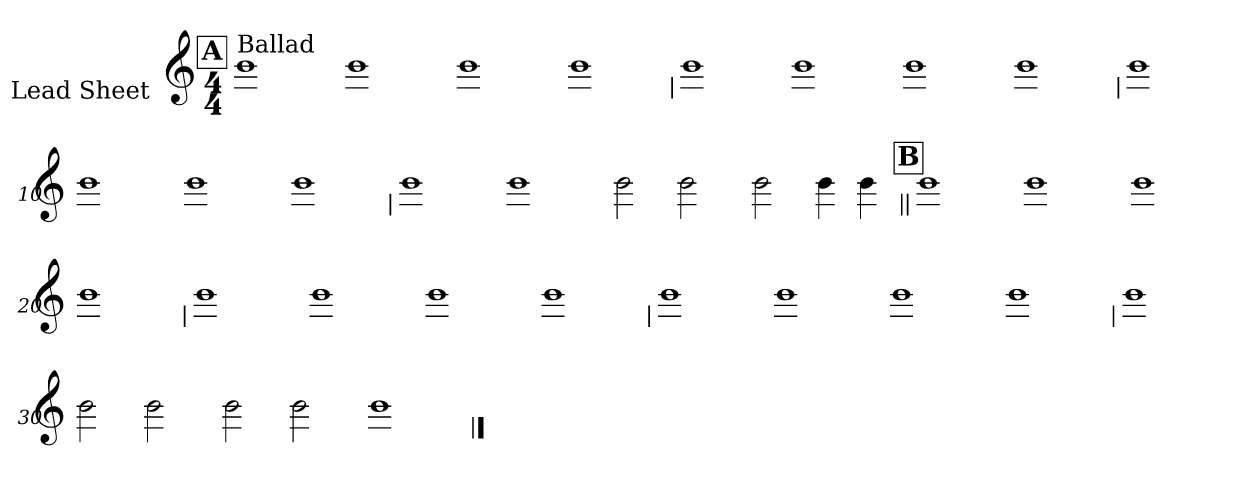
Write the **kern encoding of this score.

**kern
*part1
*staff1
*I"Lead Sheet
*stria0
*clefG2
*k[]
*C:
*M4/4
!!LO:REH:place=s1:a:t=A
=1||
!LO:TX:a:t=Ballad
1b
=2-
1b
=3-
1b
=4-
1b
!!LO:LB:g=z
=5
1b
=6-
1b
=7-
1b
=8-
1b
!!LO:LB:g=z
=9
1b
=10-
1b
=11-
1b
=12-
1b
!!LO:LB:g=z
=13
1b
=14-
1b
=15-
2b
2b
=16-
2b
4b
4b
!!LO:LB:g=z
!!LO:REH:place=s1:a:t=B
=17||
1b
=18-
1b
=19-
1b
=20-
1b
!!LO:LB:g=z
=21
1b
=22-
1b
=23-
1b
=24-
1b
!!LO:LB:g=z
=25
1b
=26-
1b
=27-
1b
=28-
1b
!!LO:LB:g=z
=29
1b
=30-
2b
2b
=31-
2b
2b
=32-
1b
==
*-
